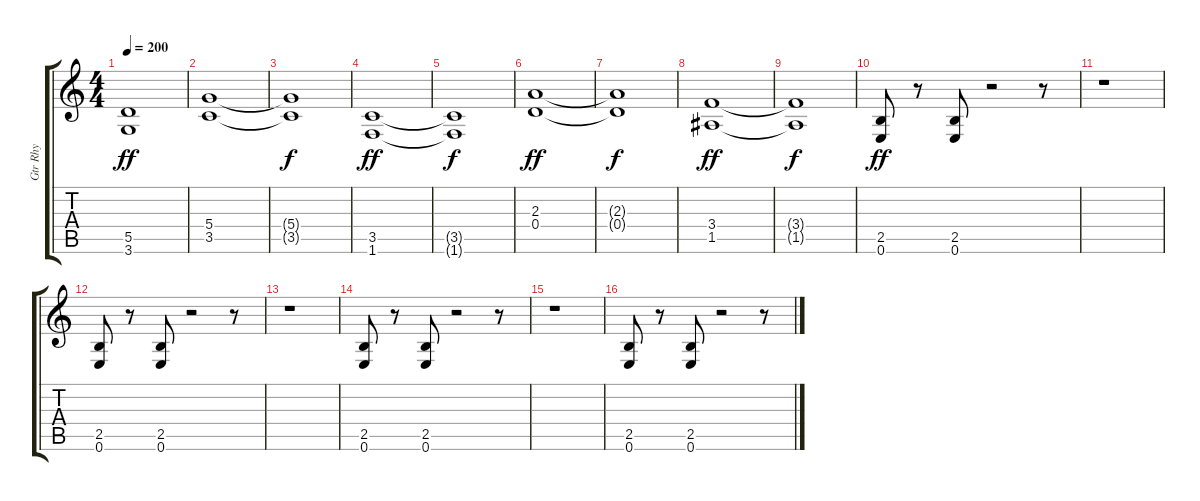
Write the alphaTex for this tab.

\track ("Gtr Rhy" "Gtr Rhy") {instrument distortionguitar}
\staff {score tabs}
\tuning (E4 B3 G3 D3 A2 E2) {hide}
\ts (4 4)
\tempo 200
\clef g2
\ks c
(5.5 3.6).1{dy ff} |
(5.4 3.5).1 |
(5.4{t} 3.5{t}).1{dy f} |
(3.5 1.6).1{dy ff} |
(3.5{t} 1.6{t}).1{dy f} |
(2.3 0.4).1{dy ff} |
(2.3{t} 0.4{t}).1{dy f} |
(3.4 1.5).1{dy ff} |
(3.4{t} 1.5{t}).1{dy f} |
(2.5 0.6).8{dy ff} r.8 (2.5 0.6).8 r.2 r.8 |
r.1 |
(2.5 0.6).8 r.8 (2.5 0.6).8 r.2 r.8 |
r.1 |
(2.5 0.6).8 r.8 (2.5 0.6).8 r.2 r.8 |
r.1 |
(2.5 0.6).8 r.8 (2.5 0.6).8 r.2 r.8
